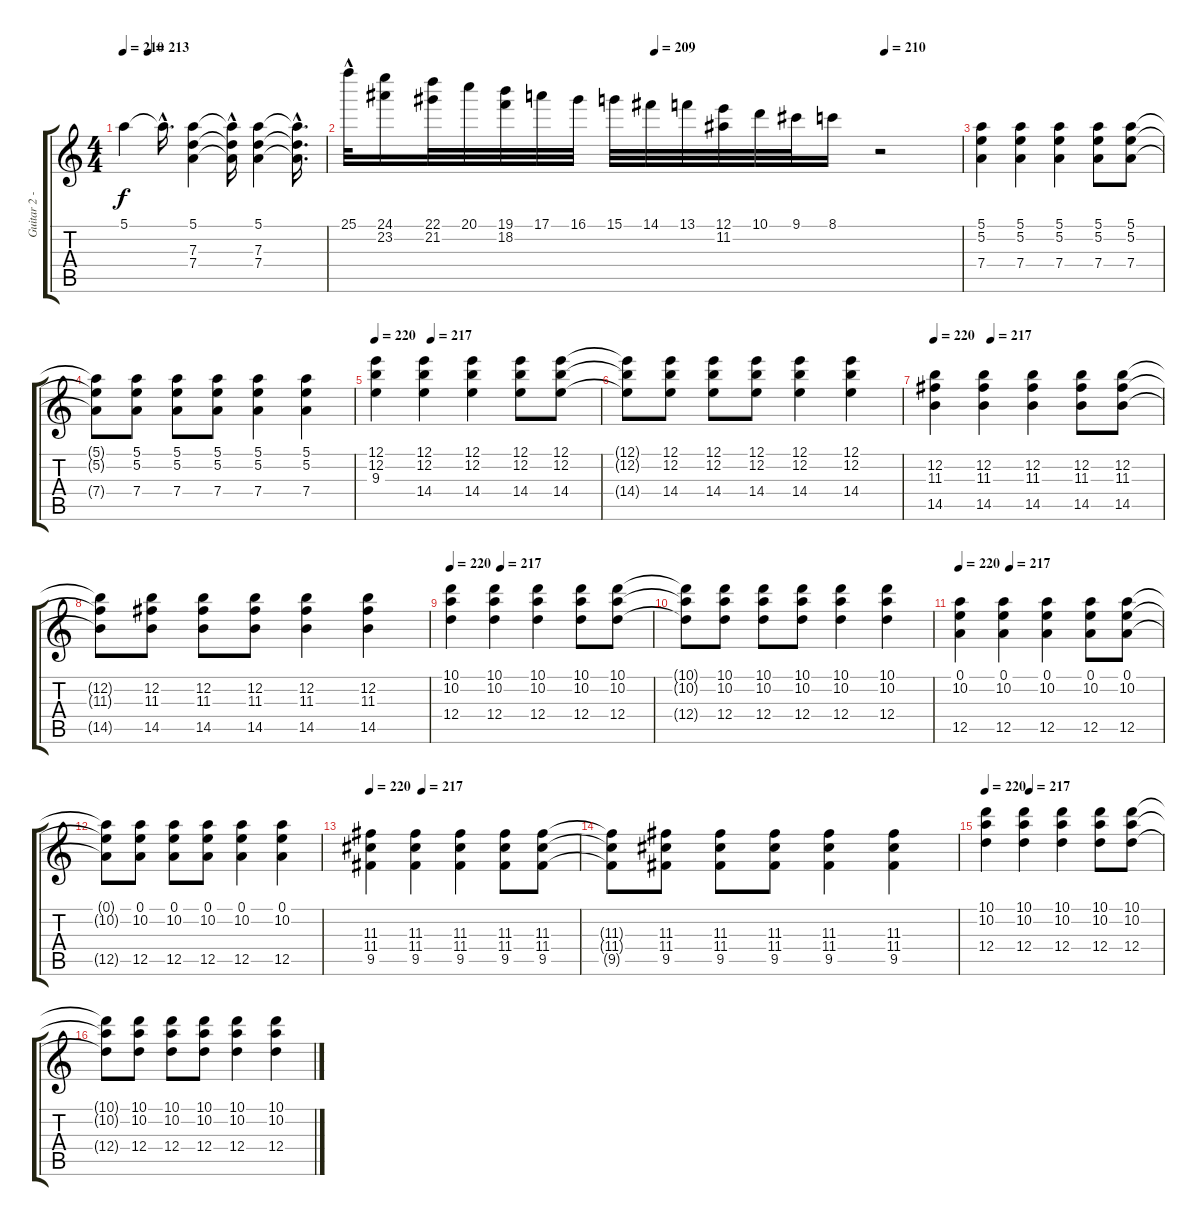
\track ("Guitar 2 - Eric Melvin" "Guitar 2 -") {instrument distortionguitar}
\staff {score tabs}
\tuning (E4 B3 G3 D3 A2 E2) {hide}
\ts (4 4)
\tempo 210
\tempo (213 0.125)
\clef g2
\ks c
5.1.4{dy f} 5.1{hac t}.16{d} (5.1 7.3 7.4).4 (5.1{hac t} 7.3{hac t} 7.4{hac t}).16 (5.1 7.3 7.4).4 (5.1{hac t} 7.3{t} 7.4{t}).16{d} |
\tempo (209 0.5)
\tempo (210 0.875)
25.1{hac}.32 (24.1 23.2).16 (22.1 21.2).32 20.1.32 (19.1 18.2).32 17.1.32 16.1.32 15.1.32 14.1.32 13.1.32 (12.1 11.2).32 10.1.32 9.1.32 8.1.16 r.2 |
(5.1 5.2 7.4).4 (5.1 5.2 7.4).4 (5.1 5.2 7.4).4 (5.1 5.2 7.4).8 (5.1 5.2 7.4).8 |
(5.1{t} 5.2{t} 7.4{t}).8 (5.1 5.2 7.4).8 (5.1 5.2 7.4).8 (5.1 5.2 7.4).8 (5.1 5.2 7.4).4 (5.1 5.2 7.4).4 |
\tempo 220
\tempo (217 0.25)
(12.1 12.2 9.3).4 (12.1 12.2 14.4).4 (12.1 12.2 14.4).4 (12.1 12.2 14.4).8 (12.1 12.2 14.4).8 |
(12.1{t} 12.2{t} 14.4{t}).8 (12.1 12.2 14.4).8 (12.1 12.2 14.4).8 (12.1 12.2 14.4).8 (12.1 12.2 14.4).4 (12.1 12.2 14.4).4 |
\tempo 220
\tempo (217 0.25)
(12.2 11.3 14.5).4 (12.2 11.3 14.5).4 (12.2 11.3 14.5).4 (12.2 11.3 14.5).8 (12.2 11.3 14.5).8 |
(12.2{t} 11.3{t} 14.5{t}).8 (12.2 11.3 14.5).8 (12.2 11.3 14.5).8 (12.2 11.3 14.5).8 (12.2 11.3 14.5).4 (12.2 11.3 14.5).4 |
\tempo 220
\tempo (217 0.25)
(10.1 10.2 12.4).4 (10.1 10.2 12.4).4 (10.1 10.2 12.4).4 (10.1 10.2 12.4).8 (10.1 10.2 12.4).8 |
(10.1{t} 10.2{t} 12.4{t}).8 (10.1 10.2 12.4).8 (10.1 10.2 12.4).8 (10.1 10.2 12.4).8 (10.1 10.2 12.4).4 (10.1 10.2 12.4).4 |
\tempo 220
\tempo (217 0.25)
(0.1 10.2 12.5).4 (0.1 10.2 12.5).4 (0.1 10.2 12.5).4 (0.1 10.2 12.5).8 (0.1 10.2 12.5).8 |
(0.1{t} 10.2{t} 12.5{t}).8 (0.1 10.2 12.5).8 (0.1 10.2 12.5).8 (0.1 10.2 12.5).8 (0.1 10.2 12.5).4 (0.1 10.2 12.5).4 |
\tempo 220
\tempo (217 0.25)
(11.3 11.4 9.5).4 (11.3 11.4 9.5).4 (11.3 11.4 9.5).4 (11.3 11.4 9.5).8 (11.3 11.4 9.5).8 |
(11.3{t} 11.4{t} 9.5{t}).8 (11.3 11.4 9.5).8 (11.3 11.4 9.5).8 (11.3 11.4 9.5).8 (11.3 11.4 9.5).4 (11.3 11.4 9.5).4 |
\tempo 220
\tempo (217 0.25)
(10.1 10.2 12.4).4 (10.1 10.2 12.4).4 (10.1 10.2 12.4).4 (10.1 10.2 12.4).8 (10.1 10.2 12.4).8 |
(10.1{t} 10.2{t} 12.4{t}).8 (10.1 10.2 12.4).8 (10.1 10.2 12.4).8 (10.1 10.2 12.4).8 (10.1 10.2 12.4).4 (10.1 10.2 12.4).4
